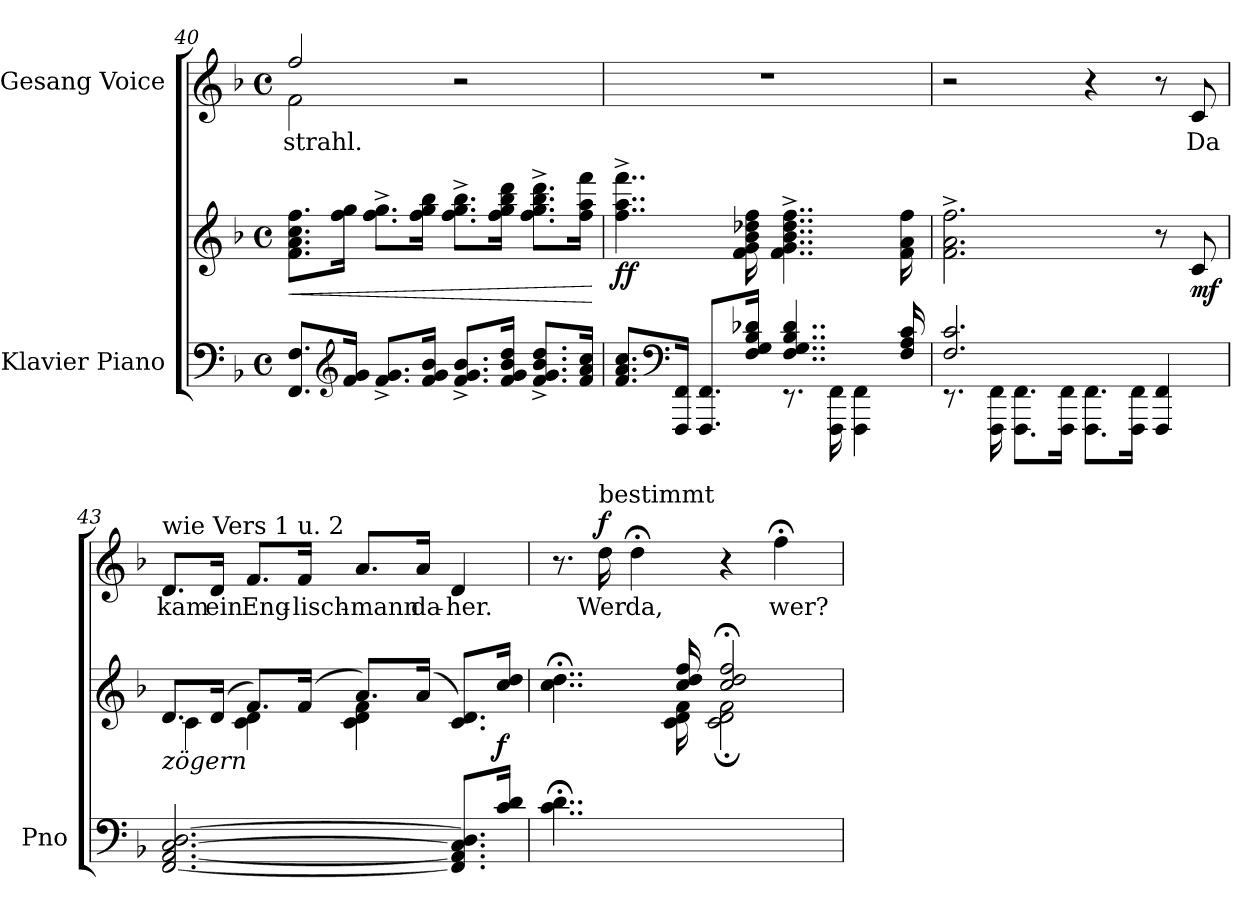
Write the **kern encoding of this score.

**kern	**kern	**dynam	**kern	**text	**dynam
*part2	*part2	*part2	*part1	*part1	*part1
*staff3	*staff2	*staff2/3	*staff1	*staff1	*staff1
*I"Klavier Piano	*	*	*I"Gesang Voice	*	*
*I'Pno	*	*	*	*	*
*clefF4	*clefG2	*	*clefG2	*	*
*k[b-]	*k[b-]	*	*k[b-]	*	*
*M4/4	*M4/4	*	*M4/4	*	*
*met(c)	*met(c)	*	*met(c)	*	*
=40	=40	=40	=40	=40	=40
!	!	!LO:HP:b	!	!LO:LY:b	!
*	*	*	*^	*	*
8.FF/ 8.F/L	8.f\ 8.a\ 8.cc\ 8.ff\L	<	2ff/	2f\	-strahl.	.
*clefG2	*	*	*	*	*	*
16f/ 16g/Jk	16ff\ 16gg\Jk	.	.	.	.	.
8.f/^> 8.g/^>L	8.ff\^ 8.gg\^L	.	.	.	.	.
16f/ 16g/ 16b-/Jk	16ff\ 16gg\ 16bb-\Jk	.	.	.	.	.
8.f/^> 8.g/^> 8.b-/^>L	8.ff\^ 8.gg\^ 8.bb-\^L	.	2r	2ryy	.	.
16f/ 16g/ 16b-/ 16dd/Jk	16ff\ 16gg\ 16bb-\ 16ddd\Jk	.	.	.	.	.
8.f/^> 8.g/^> 8.b-/^> 8.dd/^>L	8.ff\^ 8.gg\^ 8.bb-\^ 8.ddd\^L	.	.	.	.	.
16f/ 16a/ 16cc/Jk	16ff\ 16aa\ 16fff\Jk	.	.	.	.	.
*	*	*	*v	*v	*	*
.	.	[	.	.	.
=41	=41	=41	=41	=41	=41
*^	*	*	*	*	*
!	!	!	!LO:DY:b	!	!	!
8.f/ 8.a/ 8.cc/L	2ryy	4..ff\^ 4..aa\^ 4..fff\^	ff	1r	.	.
*clefF4	*	*	*	*	*	*
16FFF/ 16FF/Jk	.	.	.	.	.	.
8.FFF/ 8.FF/L	.	.	.	.	.	.
16F/ 16G/ 16B-/ 16d-X/Jk	.	16f\ 16g\ 16b-\ 16dd-X\ 16ff\	.	.	.	.
4..F/ 4..G/ 4..B-/ 4..d-/	8.r	4..f\^ 4..g\^ 4..b-\^ 4..dd-\^ 4..ff\^	.	.	.	.
.	16FFF\ 16FF\	.	.	.	.	.
.	4FFF\ 4FF\	.	.	.	.	.
16F/ 16A/ 16c/	.	16f\ 16a\ 16ff\	.	.	.	.
=42	=42	=42	=42	=42	=42	=42
2.F/ 2.c/	8.r	2.f\^ 2.a\^ 2.ff\^	.	2r	.	.
.	16FFF\ 16FF\	.	.	.	.	.
.	8.FFF\ 8.FF\L	.	.	.	.	.
.	16FFF\ 16FF\Jk	.	.	.	.	.
.	8.FFF\ 8.FF\L	.	.	4r	.	.
.	16FFF\ 16FF\Jk	.	.	.	.	.
4FFF/ 4FF/	4ryy	8r	.	8r	.	.
!	!	!	!LO:DY:b	!	!LO:LY:b	!
.	.	8c/	mf	8c/	Da	.
*v	*v	*	*	*	*	*
!!LO:LB:g=z
=43	=43	=43	=43	=43	=43
*	*^	*	*	*	*
!	!	!	!	!LO:TX:a:t=wie Vers 1 u. 2	!	!
!	!LO:TX:b:i:t=zögern	!	!	!	!	!
!	!	!	!	!	!LO:LY:b	!
[2.FF/ [2.AA/ [<2.C/ [2.D/	8.d/L	4c\	.	8.d/L	kam	.
!	!	!	!	!	!LO:LY:b	!
.	(16d/Jk	.	.	16d/Jk	ein	.
!	!	!	!	!	!LO:LY:b	!
.	8.f/L)	4c\ 4d\	.	8.f/L	Eng-	.
!	!	!	!	!	!LO:LY:b	!
.	(16f/Jk	.	.	16f/Jk	-lisch-	.
!	!	!	!	!	!LO:LY:b	!
.	8.a/L)	4c\ 4d\ 4f\	.	8.a/L	-mann	.
!	!	!	!	!	!LO:LY:b	!
.	(16a/Jk	.	.	16a/Jk	da-	.
!	!	!	!	!	!LO:LY:b	!
8.FF/] 8.AA/] 8.C/] 8.D/]L	8.c/ 8.d/L)	4ryy	.	4d/	-her.	.
!	!	!	!LO:DY:b	!	!	!
16c/ 16d/Jk	16cc/ 16dd/Jk	.	f	.	.	.
=44	=44	=44	=44	=44	=44	=44
4..c\; 4..d\;	4..cc\;< 4..dd\;<	4..ryy	.	8.r	.	.
!	!	!	!	!LO:TX:a:t=bestimmt	!	!
!	!	!	!	!	!LO:LY:b	!LO:DY:a
.	.	.	.	16dd\	Wer	f
!	!	!	!	!	!LO:LY:b	!
.	.	.	.	4dd;<\	da,	.
2ryy	16cc/ 16dd/ 16ff/	16c\ 16d\ 16f\	.	.	.	.
.	2cc/;< 2dd/;< 2ff/;<	2c\; 2d\; 2f\;	.	4r	.	.
!	!	!	!	!	!LO:LY:b	!
.	.	.	.	4ff;<\	wer?	.
16ryy	.	.	.	.	.	.
*	*v	*v	*	*	*	*
=	=	=	=	=	=
*-	*-	*-	*-	*-	*-
